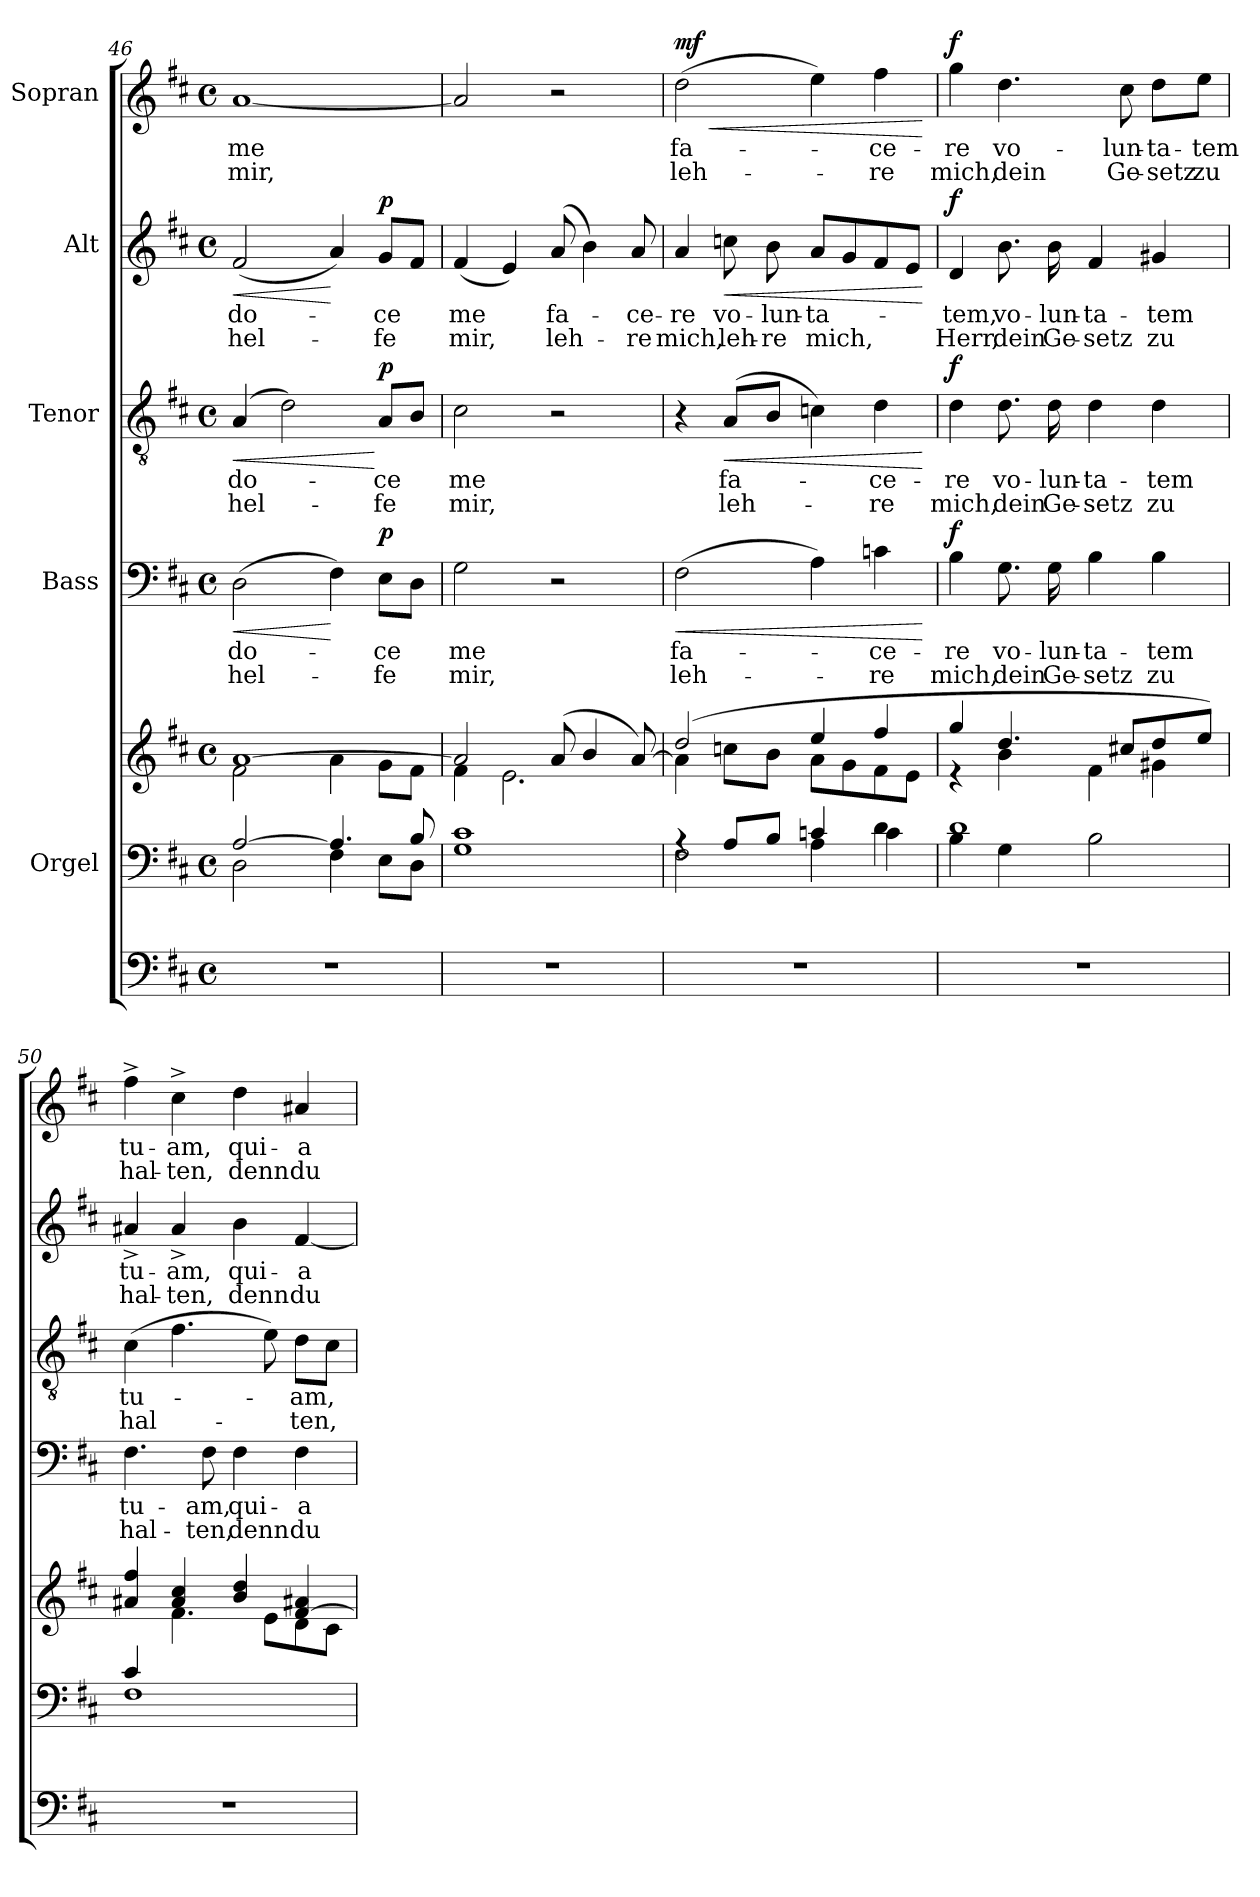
**kern	**kern	**kern	**kern	**text	**text	**dynam	**kern	**text	**text	**dynam	**kern	**text	**text	**dynam	**kern	**text	**text	**dynam
*part6	*part5	*part5	*part4	*part4	*part4	*part4	*part3	*part3	*part3	*part3	*part2	*part2	*part2	*part2	*part1	*part1	*part1	*part1
*staff7	*staff6	*staff5	*staff4	*staff4	*staff4	*staff4	*staff3	*staff3	*staff3	*staff3	*staff2	*staff2	*staff2	*staff2	*staff1	*staff1	*staff1	*staff1
*	*I"Orgel	*	*I"Bass	*	*	*	*I"Tenor	*	*	*	*I"Alt	*	*	*	*I"Sopran	*	*	*
!!LO:LB:g=z
*clefF4	*clefF4	*clefG2	*clefF4	*	*	*	*clefGv2	*	*	*	*clefG2	*	*	*	*clefG2	*	*	*
*k[f#c#]	*k[f#c#]	*k[f#c#]	*k[f#c#]	*	*	*	*k[f#c#]	*	*	*	*k[f#c#]	*	*	*	*k[f#c#]	*	*	*
*D:	*D:	*D:	*D:	*	*	*	*D:	*	*	*	*D:	*	*	*	*D:	*	*	*
*M4/4	*M4/4	*M4/4	*M4/4	*	*	*	*M4/4	*	*	*	*M4/4	*	*	*	*M4/4	*	*	*
*met(c)	*met(c)	*met(c)	*met(c)	*	*	*	*met(c)	*	*	*	*met(c)	*	*	*	*met(c)	*	*	*
=46	=46	=46	=46	=46	=46	=46	=46	=46	=46	=46	=46	=46	=46	=46	=46	=46	=46	=46
*	*^	*^	*	*	*	*	*	*	*	*	*	*	*	*	*	*	*	*
!	!	!	!	!	!	!	!	!LO:HP:b	!	!	!	!LO:HP:b	!	!	!	!LO:HP:b	!	!	!	!
1r	[2A/	2D\	[1a	2f#\	(>2D\	do-	hel-	<	(>4A/	do-	hel-	<	(2f#/	do-	hel-	<	[1a	me	mir,	.
.	.	.	.	.	.	.	.	.	2d\)	.	.	.	.	.	.	.	.	.	.	.
.	4.A/]	4F#\	.	4a\	4F#\)	.	.	[	.	.	.	.	4a/)	.	.	[	.	.	.	.
!	!	!	!	!	!	!	!	!LO:DY:a	!	!	!	!LO:DY:n=1:a	!	!	!	!LO:DY:a	!	!	!	!
.	.	8E\L	.	8g\L	8E\L	-ce	-fe	p	8A/L	-ce	-fe	[ p	8g/L	-ce	-fe	p	.	.	.	.
.	8B/	8D\J	.	8f#\J	8D\J	.	.	.	8B/J	.	.	.	8f#/J	.	.	.	.	.	.	.
=47	=47	=47	=47	=47	=47	=47	=47	=47	=47	=47	=47	=47	=47	=47	=47	=47	=47	=47	=47	=47
1r	1c#	1G	2a/]	4f#\	2G\	me	mir,	.	2c#\	me	mir,	.	(>4f#/	me	mir,	.	2a/]	.	.	.
.	.	.	.	2.e\	.	.	.	.	.	.	.	.	4e/)	.	.	.	.	.	.	.
.	.	.	(>8a/	.	2r	.	.	.	2r	.	.	.	(8a/	fa-	leh-	.	2r	.	.	.
.	.	.	4b/	.	.	.	.	.	.	.	.	.	4b\)	.	.	.	.	.	.	.
.	.	.	[8a/)	.	.	.	.	.	.	.	.	.	8a/	-ce-	-re	.	.	.	.	.
=48	=48	=48	=48	=48	=48	=48	=48	=48	=48	=48	=48	=48	=48	=48	=48	=48	=48	=48	=48	=48
!	!	!	!	!	!	!	!	!LO:HP:b	!	!	!	!	!	!	!	!	!	!	!	!LO:HP:b
!	!	!	!	!	!	!	!	!	!	!	!	!	!	!	!	!	!	!	!	!LO:DY:n=1:a
1r	4rA	2F#\	(>2dd/	4a\]	(2F#\	fa-	leh-	<	4r	.	.	.	4a/	-re	mich,	.	(>2dd\	fa-	leh-	< mf
!	!	!	!	!	!	!	!	!	!	!	!	!LO:HP:b	!	!	!	!LO:HP:b	!	!	!	!
.	8A/L	.	.	8ccn\L	.	.	.	.	(8A/L	fa-	leh-	<	8ccn\	vo-	leh-	<	.	.	.	.
.	8B/J	.	.	8b\J	.	.	.	.	8B/J	.	.	.	8b\	-lun-	-re	.	.	.	.	.
.	4cn/	4A\	4ee/	8a\L	4A\)	.	.	.	4cn\)	.	.	.	8a/L	-ta-	mich,	.	4ee\)	.	.	.
.	.	.	.	8g\	.	.	.	.	.	.	.	.	8g/	.	.	.	.	.	.	.
.	4d\	4c\	4ff#/	8f#\	4cn\	-ce-	-re	.	4d\	-ce-	-re	.	8f#/	.	.	.	4ff#\	-ce-	-re	.
.	.	.	.	8e\J	.	.	.	.	.	.	.	.	8e/J	.	.	.	.	.	.	.
*	*v	*v	*	*	*	*	*	*	*	*	*	*	*	*	*	*	*	*	*	*
*	*	*v	*v	*	*	*	*	*	*	*	*	*	*	*	*	*	*	*	*
.	.	.	.	.	.	[	.	.	.	[	.	.	.	[	.	.	.	[
=49	=49	=49	=49	=49	=49	=49	=49	=49	=49	=49	=49	=49	=49	=49	=49	=49	=49	=49
*	*^	*^	*	*	*	*	*	*	*	*	*	*	*	*	*	*	*	*
!	!	!	!	!	!	!	!	!LO:DY:a	!	!	!	!LO:DY:a	!	!	!	!LO:DY:a	!	!	!	!LO:DY:a
1r	1d	4B\	4gg/	4r	4B\	-re	mich,	f	4d\	-re	mich,	f	4d/	-tem,	Herr,	f	4gg\	-re	mich,	f
.	.	4G\	4.dd/	4b\	8.G\	vo-	dein	.	8.d\	vo-	dein	.	8.b\	vo-	dein	.	4.dd\	vo-	dein	.
.	.	.	.	.	16G\	-lun-	Ge-	.	16d\	-lun-	Ge-	.	16b\	-lun-	Ge-	.	.	.	.	.
.	.	2B\	.	4f#\	4B\	-ta-	-setz	.	4d\	-ta-	-setz	.	4f#/	-ta-	-setz	.	.	.	.	.
.	.	.	8cc#X/L	.	.	.	.	.	.	.	.	.	.	.	.	.	8cc#\	-lun-	Ge-	.
.	.	.	8dd/	4g#X\	4B\	-tem	zu	.	4d\	-tem	zu	.	4g#X/	-tem	zu	.	8dd\L	-ta-	-setz	.
.	.	.	8ee/J)	.	.	.	.	.	.	.	.	.	.	.	.	.	8ee\J	-tem	zu	.
!!LO:PB:g=z
=50	=50	=50	=50	=50	=50	=50	=50	=50	=50	=50	=50	=50	=50	=50	=50	=50	=50	=50	=50	=50
1r	4c#/	1F#	4a#X/ 4ff#/	4ryy	4.F#\	tu-	hal-	.	(>4c#\	tu-	hal-	.	4a#X^/	tu-	hal-	.	4ff#^\	tu-	hal-	.
.	2.ryy	.	4a#/ 4cc#/	4.f#\	.	.	.	.	4.f#\	.	.	.	4a#^/	-am,	-ten,	.	4cc#^\	-am,	-ten,	.
.	.	.	.	.	8F#\	-am,	-ten,	.	.	.	.	.	.	.	.	.	.	.	.	.
.	.	.	4b/ 4dd/	.	4F#\	qui-	denn	.	.	.	.	.	4b\	qui-	denn	.	4dd\	qui-	denn	.
.	.	.	.	8e\L	.	.	.	.	8e\)	.	.	.	.	.	.	.	.	.	.	.
.	.	.	[4f#/ 4a#X/	8d\	4F#\	-a	du	.	8d\L	-am,	-ten,	.	[4f#/	-a	du	.	4a#X/	-a	du	.
.	.	.	.	8c#\J	.	.	.	.	8c#\J	.	.	.	.	.	.	.	.	.	.	.
*	*v	*v	*	*	*	*	*	*	*	*	*	*	*	*	*	*	*	*	*	*
*	*	*v	*v	*	*	*	*	*	*	*	*	*	*	*	*	*	*	*	*
=	=	=	=	=	=	=	=	=	=	=	=	=	=	=	=	=	=	=
*-	*-	*-	*-	*-	*-	*-	*-	*-	*-	*-	*-	*-	*-	*-	*-	*-	*-	*-
